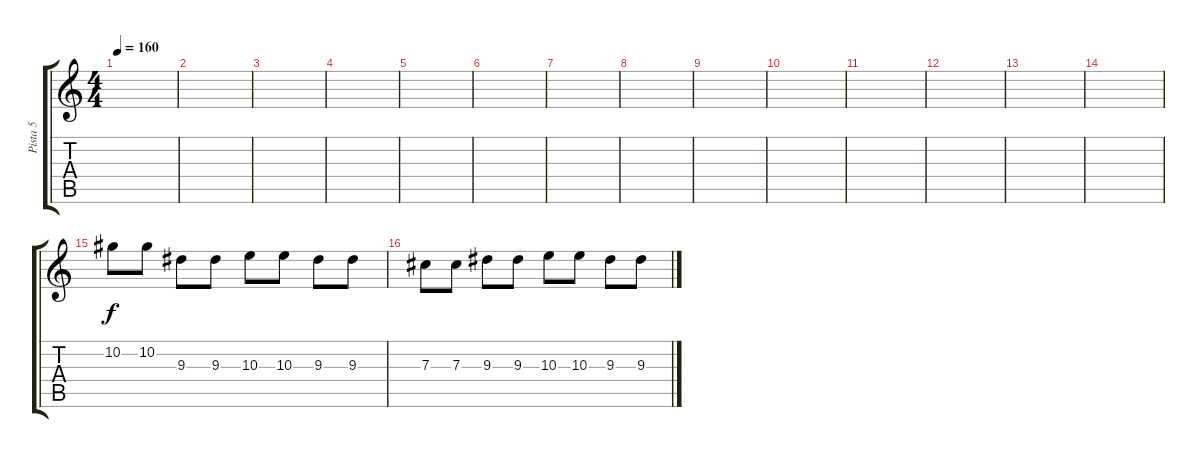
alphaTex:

\track ("Pista 5" "Pista 5") {instrument distortionguitar}
\staff {score tabs}
\tuning (Eb4 Bb3 Gb3 Db3 Ab2 Db2) {hide}
\ts (4 4)
\tempo 160
\clef g2
\ks c
|
|
|
|
|
|
|
|
|
|
|
|
|
|
10.2.8 10.2.8 9.3.8 9.3.8 10.3.8 10.3.8 9.3.8 9.3.8 |
7.3.8 7.3.8 9.3.8 9.3.8 10.3.8 10.3.8 9.3.8 9.3.8
